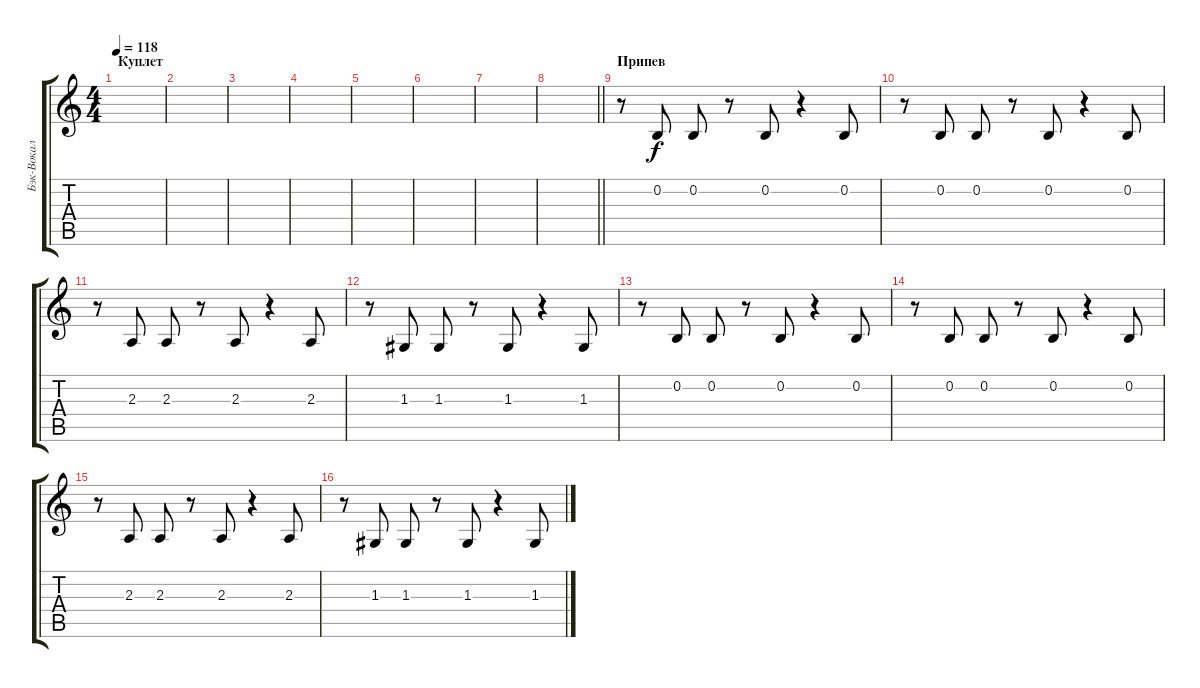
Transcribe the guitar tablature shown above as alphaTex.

\track ("Бэк-Вокал" "Бэк-Вокал") {instrument bassoon}
\staff {score tabs}
\tuning (E4 B3 G3 D3 A2 E2) {hide}
\ts (4 4)
\section ("" "Куплет")
\tempo 118
\clef g2
\ks c
|
|
|
|
|
|
|
\barLineRight lightlight
|
\section ("" "Припев")
r.8 0.2.8 0.2.8 r.8 0.2.8 r.4 0.2.8 |
r.8 0.2.8 0.2.8 r.8 0.2.8 r.4 0.2.8 |
r.8 2.3.8 2.3.8 r.8 2.3.8 r.4 2.3.8 |
r.8 1.3.8 1.3.8 r.8 1.3.8 r.4 1.3.8 |
r.8 0.2.8 0.2.8 r.8 0.2.8 r.4 0.2.8 |
r.8 0.2.8 0.2.8 r.8 0.2.8 r.4 0.2.8 |
r.8 2.3.8 2.3.8 r.8 2.3.8 r.4 2.3.8 |
r.8 1.3.8 1.3.8 r.8 1.3.8 r.4 1.3.8
